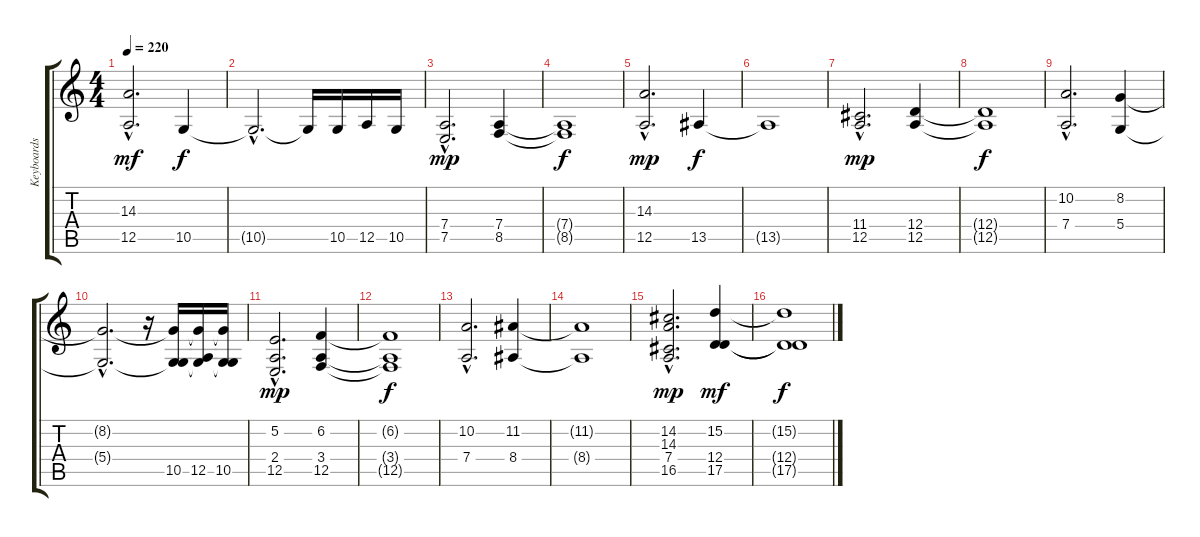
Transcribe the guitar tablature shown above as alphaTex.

\track ("Keyboards" "Keyboards") {instrument stringensemble1}
\staff {score tabs}
\tuning (E4 B3 G3 D3 A2 D2) {hide}
\ts (4 4)
\tempo 220
\clef g2
\ks c
(14.3{hac} 12.5{hac}).2{d dy mf volume 16 balance 8 instrument reedorgan} 10.5.4{dy f} |
10.5{hac t}.2{d} 10.5{t}.16 10.5.16 12.5.16 10.5.16 |
(7.4{hac} 7.5{hac}).2{d dy mp} (7.4 8.5).4 |
(7.4{t} 8.5{t}).1{dy f} |
(14.3{hac} 12.5{hac}).2{d dy mp volume 16 balance 8 instrument reedorgan} 13.5.4{dy f} |
13.5{t}.1 |
(11.4{hac} 12.5{hac}).2{d dy mp} (12.4 12.5).4 |
(12.4{t} 12.5{t}).1{dy f} |
(10.2{hac} 7.4{hac}).2{d volume 16 balance 8 instrument stringensemble1} (8.2 5.4).4 |
(8.2{hac t} 5.4{hac t}).2{d} r.16 (8.2{t} 5.4{t} 10.5).16 (8.2{t} 5.4{t} 12.5).16 (8.2{t} 5.4{t} 10.5).16 |
(5.2{hac} 2.4{hac} 12.5{hac}).2{d dy mp} (6.2 3.4 12.5).4 |
(6.2{t} 3.4{t} 12.5{t}).1{dy f} |
(10.2{hac} 7.4{hac}).2{d volume 16 balance 8 instrument stringensemble1} (11.2 8.4).4 |
(11.2{t} 8.4{t}).1 |
(14.2{hac} 14.3{hac} 7.4{hac} 16.5{hac}).2{d dy mp} (15.2 12.4 17.5).4{dy mf} |
(15.2{t} 12.4{t} 17.5{t}).1{dy f}
